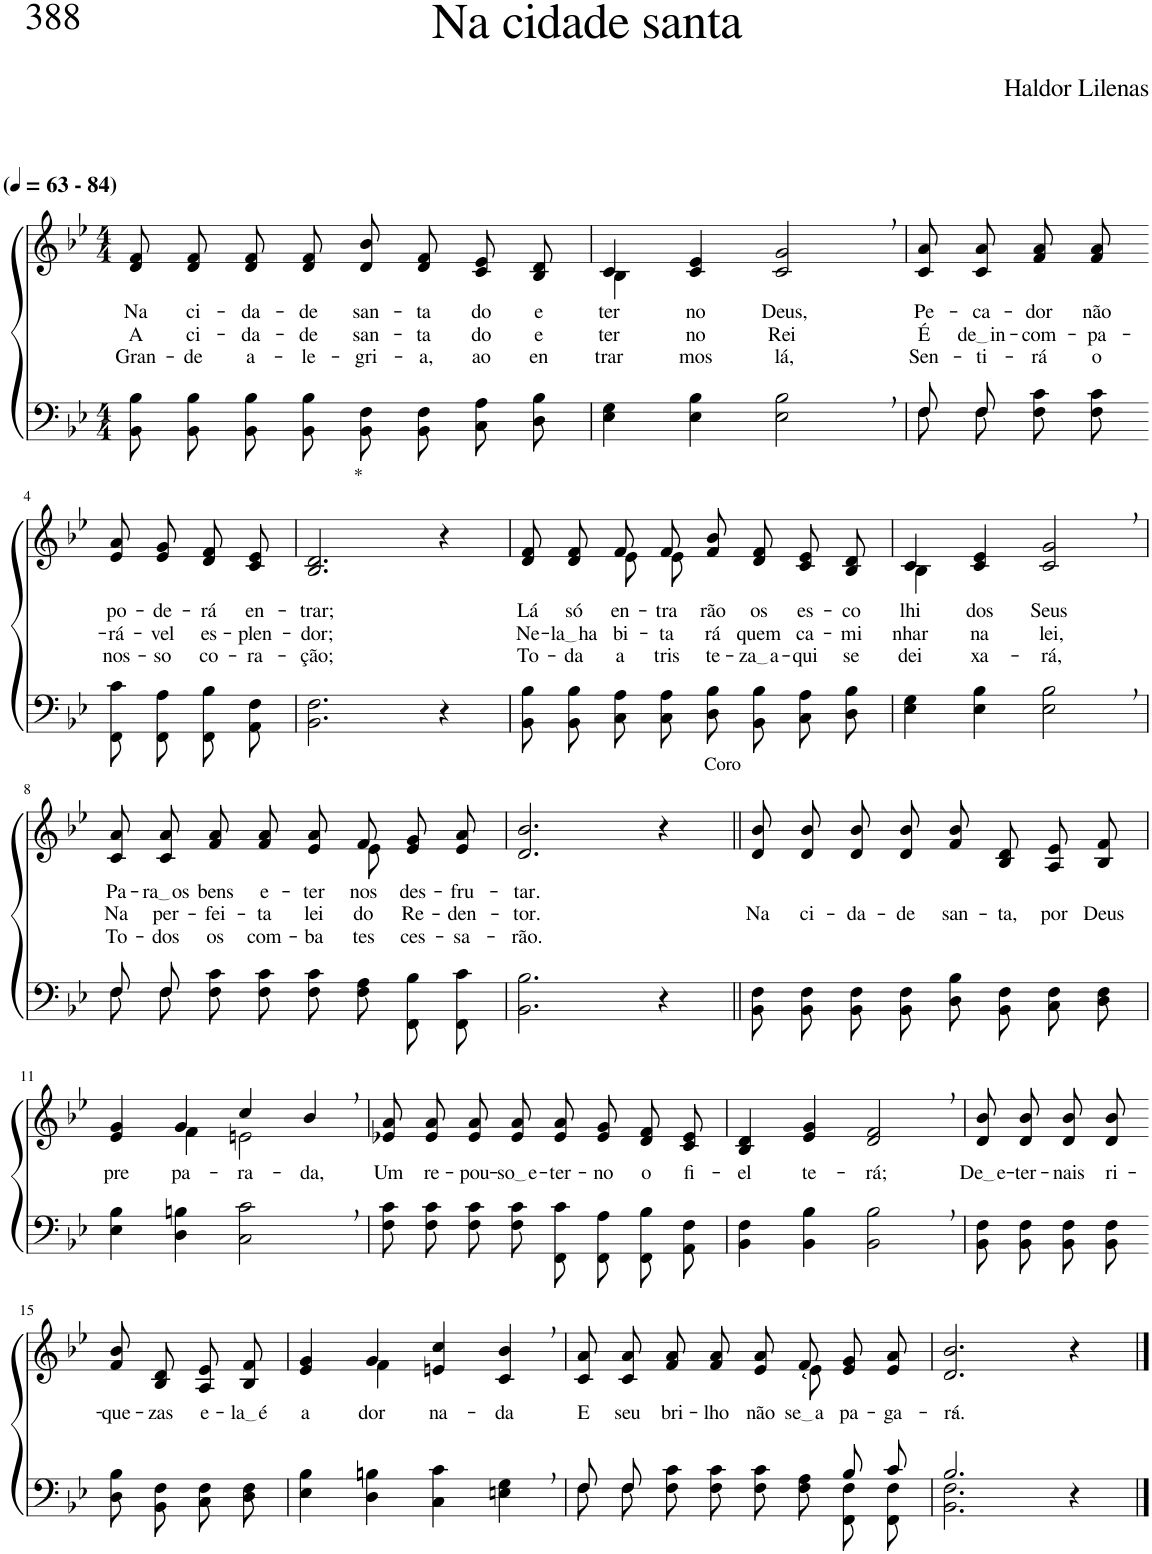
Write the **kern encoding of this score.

**kern	**kern	**text	**text	**text
*part2	*part1	*part1	*part1	*part1
*staff2	*staff1	*staff1	*staff1	*staff1
*I"Parte III e IV	*I"Parte I e II	*	*	*
*clefF4	*clefG2	*	*	*
*Trd-1c-2	*Trd-1c-2	*	*	*
*k[b-e-]	*k[b-e-]	*	*	*
*M4/4	*M4/4	*	*	*
*MM63	*MM63	*	*	*
=1	=1	=1	=1	=1
!	!LO:TX:a:B:t=(	!	!	!
!	!LO:TX:a:B:t=- 84)	!	!	!
!	!	!LO:LY:b	!LO:LY:b	!LO:LY:b
8BB-\ 8B-\L	8d/ 8f/L	Na	A	Gran-
!	!	!LO:LY:b	!LO:LY:b	!LO:LY:b
8BB-\ 8B-\J	8d/ 8f/J	ci-	ci-	-de
!	!	!LO:LY:b	!LO:LY:b	!LO:LY:b
8BB-\ 8B-\L	8d/ 8f/L	-da-	-da-	a-
!	!	!LO:LY:b	!LO:LY:b	!LO:LY:b
8BB-\ 8B-\J	8d/ 8f/J	-de	-de	-le-
!	!	!LO:LY:b	!LO:LY:b	!LO:LY:b
8BB-\ 8F\L	8d/ 8b-/L	san-	san-	-gri-
!	!	!LO:LY:b	!LO:LY:b	!LO:LY:b
8BB-\ 8F\J	8d/ 8f/J	-ta	-ta	-a,
!	!	!LO:LY:b	!LO:LY:b	!LO:LY:b
8C\ 8A\L	8c/ 8e-/L	do	do	ao
!	!	!LO:LY:b	!LO:LY:b	!LO:LY:b
8D\ 8B-\J	8B-/ 8d/J	e-	e-	en-
=2	=2	=2	=2	=2
*	*^	*	*	*
!	!	!	!LO:LY:b	!LO:LY:b	!LO:LY:b
4E-\ 4G\	4c/	4B-\	-ter-	-ter-	-trar-
!	!	!	!LO:LY:b	!LO:LY:b	!LO:LY:b
4E-\ 4B-\	4c/ 4e-/	2.ryy	-no	-no	-mos
!	!	!	!LO:LY:b	!LO:LY:b	!LO:LY:b
2E-\, 2B-\,	2c/, 2g/,	.	Deus,	Rei	lá,
*	*v	*v	*	*	*
=3	=3	=3	=3	=3
*^	*	*	*	*
!	!	!	!LO:LY:b	!LO:LY:b	!LO:LY:b
8F\L	8F/L	8c/ 8a/L	Pe-	É	Sen-
!	!	!	!LO:LY:b	!LO:LY:b	!LO:LY:b
8F\J	8F/J	8c/ 8a/J	-ca-	de in	-ti-
!	!	!	!LO:LY:b	!LO:LY:b	!LO:LY:b
8F\ 8c\L	4ryy	8f/ 8a/L	-dor	-com-	-rá
!	!	!	!LO:LY:b	!LO:LY:b	!LO:LY:b
8F\ 8c\J	.	8f/ 8a/J	não	-pa-	o
*v	*v	*	*	*	*
!!LO:LB:g=z
=4-	=4-	=4-	=4-	=4-
!	!	!LO:LY:b	!LO:LY:b	!LO:LY:b
8FF/ 8c/L	8e-/ 8a/L	po-	-rá-	nos-
!	!	!LO:LY:b	!LO:LY:b	!LO:LY:b
8FF/ 8A/J	8e-/ 8g/J	-de-	-vel	-so
!	!	!LO:LY:b	!LO:LY:b	!LO:LY:b
8FF/ 8B-/L	8d/ 8f/L	-rá	es-	co-
!	!	!LO:LY:b	!LO:LY:b	!LO:LY:b
8AA/ 8F/J	8c/ 8e-/J	en-	-plen-	-ra-
=5	=5	=5	=5	=5
!	!LO:TX:a:t=*	!	!	!
!	!	!LO:LY:b	!LO:LY:b	!LO:LY:b
2.BB-\ 2.F\	2.B-/ 2.d/	-trar;	-dor;	-ção;
4r	4r	.	.	.
=6	=6	=6	=6	=6
!	!	!LO:LY:b	!LO:LY:b	!LO:LY:b
*	*^	*	*	*
8BB-\ 8B-\L	8d/ 8f/L	4ryy	Lá	Ne-	To-
!	!	!	!LO:LY:b	!LO:LY:b	!LO:LY:b
8BB-\ 8B-\J	8d/ 8f/J	.	só	la ha	-da
!	!	!	!LO:LY:b	!LO:LY:b	!LO:LY:b
8C\ 8A\L	8f/L	8e-\L	en-	bi-	a
!	!	!	!LO:LY:b	!LO:LY:b	!LO:LY:b
8C\ 8A\J	8f/J	8e-\J	-tra-	-ta-	tris-
!	!	!	!LO:LY:b	!LO:LY:b	!LO:LY:b
8D\ 8B-\L	8f/ 8b-/L	2ryy	-rão	-rá	-te-
!	!	!	!LO:LY:b	!LO:LY:b	!LO:LY:b
8BB-\ 8B-\J	8d/ 8f/J	.	os	quem	za a
!	!	!	!LO:LY:b	!LO:LY:b	!LO:LY:b
8C\ 8A\L	8c/ 8e-/L	.	es-	ca-	-qui
!	!	!	!LO:LY:b	!LO:LY:b	!LO:LY:b
8D\ 8B-\J	8B-/ 8d/J	.	-co-	-mi-	se
=7	=7	=7	=7	=7	=7
!	!	!	!LO:LY:b	!LO:LY:b	!LO:LY:b
4E-\ 4G\	4c/	4B-\	-lhi-	-nhar	dei-
!	!	!	!LO:LY:b	!LO:LY:b	!LO:LY:b
4E-\ 4B-\	4c/ 4e-/	2.ryy	-dos	na	-xa-
!	!	!	!LO:LY:b	!LO:LY:b	!LO:LY:b
2E-\, 2B-\,	2c/, 2g/,	.	Seus	lei,	-rá,
!!LO:LB:g=z	!!
=8	=8	=8	=8	=8	=8
*^	*	*	*	*	*
!	!	!	!	!LO:LY:b	!LO:LY:b	!LO:LY:b
8F\L	8F/L	8c/ 8a/L	8ryy	Pa-	Na	To-
!	!	!	!	!LO:LY:b	!LO:LY:b	!LO:LY:b
*	*	*v	*v	*	*	*
8F\J	8F/J	8c/ 8a/J	ra os	per-	-dos
!	!	!	!LO:LY:b	!LO:LY:b	!LO:LY:b
8F\ 8c\L	2.ryy	8f/ 8a/L	bens	-fei-	os
!	!	!	!LO:LY:b	!LO:LY:b	!LO:LY:b
8F\ 8c\J	.	8f/ 8a/J	e-	-ta	com-
!	!	!	!LO:LY:b	!LO:LY:b	!LO:LY:b
8F\ 8c\L	.	8e-/ 8a/L	-ter-	lei	-ba-
*	*	*^	*	*	*
!	!	!	!	!LO:LY:b	!LO:LY:b	!LO:LY:b
8F\ 8A\J	.	8f/J	8e-\	-nos	do	-tes
!	!	!	!	!LO:LY:b	!LO:LY:b	!LO:LY:b
8FF\ 8B-\L	.	8e-/ 8g/L	4ryy	des-	Re-	ces-
!	!	!	!	!LO:LY:b	!LO:LY:b	!LO:LY:b
8FF\ 8c\J	.	8e-/ 8a/J	.	-fru-	-den-	-sa-
*v	*v	*	*	*	*	*
*	*v	*v	*	*	*
=9	=9	=9	=9	=9
!	!	!LO:LY:b	!LO:LY:b	!LO:LY:b
2.BB-\ 2.B-\	2.d/ 2.b-/	-tar.	-tor.	-rão.
!	!LO:TX:a:t=Coro	!	!	!
4r	4r	.	.	.
=10||	=10||	=10||	=10||	=10||
!	!	!	!LO:LY:b	!
8BB-\ 8F\L	8d/ 8b-/L	.	Na	.
!	!	!	!LO:LY:b	!
8BB-\ 8F\J	8d/ 8b-/J	.	ci-	.
!	!	!	!LO:LY:b	!
8BB-\ 8F\L	8d/ 8b-/L	.	-da-	.
!	!	!	!LO:LY:b	!
8BB-\ 8F\J	8d/ 8b-/J	.	-de	.
!	!	!	!LO:LY:b	!
8D\ 8B-\L	8f/ 8b-/L	.	san-	.
!	!	!	!LO:LY:b	!
8BB-\ 8F\J	8B-/ 8d/J	.	-ta,	.
!	!	!	!LO:LY:b	!
8C\ 8F\L	8A/ 8e-/L	.	por	.
!	!	!	!LO:LY:b	!
8D\ 8F\J	8B-/ 8f/J	.	Deus	.
!!LO:LB:g=z
=11	=11	=11	=11	=11
!	!	!LO:LY:b	!	!
*	*^	*	*	*
4E-\ 4B-\	4e-/ 4g/	4ryy	pre-	.	.
!	!	!	!LO:LY:b	!	!
4D\ 4Bn\	4g/	4f\	-pa-	.	.
!	!	!	!LO:LY:b	!	!
2C\, 2c\,	4cc/	2en\	-ra-	.	.
!	!	!	!LO:LY:b	!	!
.	4b-,/	.	-da,	.	.
*	*v	*v	*	*	*
=12	=12	=12	=12	=12
!	!	!LO:LY:b	!	!
8F\ 8c\L	8e-X/ 8a/L	Um	.	.
!	!	!LO:LY:b	!	!
8F\ 8c\J	8e-/ 8a/J	re-	.	.
!	!	!LO:LY:b	!	!
8F\ 8c\L	8e-/ 8a/L	-pou-	.	.
!	!	!LO:LY:b	!	!
8F\ 8c\J	8e-/ 8a/J	so e	.	.
!	!	!LO:LY:b	!	!
8FF/ 8c/L	8e-/ 8a/L	-ter-	.	.
!	!	!LO:LY:b	!	!
8FF/ 8A/J	8e-/ 8g/J	-no	.	.
!	!	!LO:LY:b	!	!
8FF/ 8B-/L	8d/ 8f/L	o	.	.
!	!	!LO:LY:b	!	!
8AA/ 8F/J	8c/ 8e-/J	fi-	.	.
=13	=13	=13	=13	=13
!	!	!LO:LY:b	!	!
4BB-\ 4F\	4B-/ 4d/	-el	.	.
!	!	!LO:LY:b	!	!
4BB-\ 4B-\	4e-/ 4g/	te-	.	.
!	!	!LO:LY:b	!	!
2BB-\, 2B-\,	2d/, 2f/,	-rá;	.	.
=14	=14	=14	=14	=14
!	!	!LO:LY:b	!	!
8BB-\ 8F\L	8d/ 8b-/L	De e	.	.
!	!	!LO:LY:b	!	!
8BB-\ 8F\J	8d/ 8b-/J	-ter-	.	.
!	!	!LO:LY:b	!	!
8BB-\ 8F\L	8d/ 8b-/L	-nais	.	.
!	!	!LO:LY:b	!	!
8BB-\ 8F\J	8d/ 8b-/J	ri-	.	.
!!LO:LB:g=z
=15-	=15-	=15-	=15-	=15-
!	!	!LO:LY:b	!	!
8D\ 8B-\L	8f/ 8b-/L	-que-	.	.
!	!	!LO:LY:b	!	!
8BB-\ 8F\J	8B-/ 8d/J	-zas	.	.
!	!	!LO:LY:b	!	!
8C\ 8F\L	8A/ 8e-/L	e-	.	.
!	!	!LO:LY:b	!	!
8D\ 8F\J	8B-/ 8f/J	la é	.	.
=16	=16	=16	=16	=16
!	!	!LO:LY:b	!	!
*	*^	*	*	*
4E-\ 4B-\	4e-/ 4g/	4ryy	a-	.	.
!	!	!	!LO:LY:b	!	!
4D\ 4Bn\	4g/	4f\	-dor-	.	.
!	!	!	!LO:LY:b	!	!
4C\ 4c\	4en/ 4cc/	2ryy	-na-	.	.
!	!	!	!LO:LY:b	!	!
4En\, 4G\,	4c/, 4b-/,	.	-da	.	.
=17	=17	=17	=17	=17	=17
*^	*	*	*	*	*
!	!	!	!	!LO:LY:b	!	!
8F/L	8F\L	8c/ 8a/L	8ryy	E	.	.
!	!	!	!	!LO:LY:b	!	!
*	*	*v	*v	*	*	*
8F/J	8F\J	8c/ 8a/J	seu	.	.
!	!	!	!LO:LY:b	!	!
2ryy	8F\ 8c\L	8f/ 8a/L	bri-	.	.
!	!	!	!LO:LY:b	!	!
.	8F\ 8c\J	8f/ 8a/J	-lho	.	.
!	!	!	!LO:LY:b	!	!
.	8F\ 8c\L	8e-/ 8a/L	não	.	.
*	*	*^	*	*	*
!	!	!	!	!LO:LY:b	!	!
.	8F\ 8A\J	8f/J	8e-\	se a	.	.
!	!	!	!	!LO:LY:b	!	!
8B-/L	8FF/ 8F/L	8e-/ 8g/L	4ryy	-pa-	.	.
!	!	!	!	!LO:LY:b	!	!
8c/J	8FF/ 8F/J	8e-/ 8a/J	.	-ga-	.	.
*	*	*v	*v	*	*	*
=18	=18	=18	=18	=18	=18
!	!	!	!LO:LY:b	!	!
2.B-/	2.BB-\ 2.F\	2.d/ 2.b-/	-rá.-	.	.
4r	4ryy	4r	.	.	.
*v	*v	*	*	*	*
==	==	==	==	==
*-	*-	*-	*-	*-
